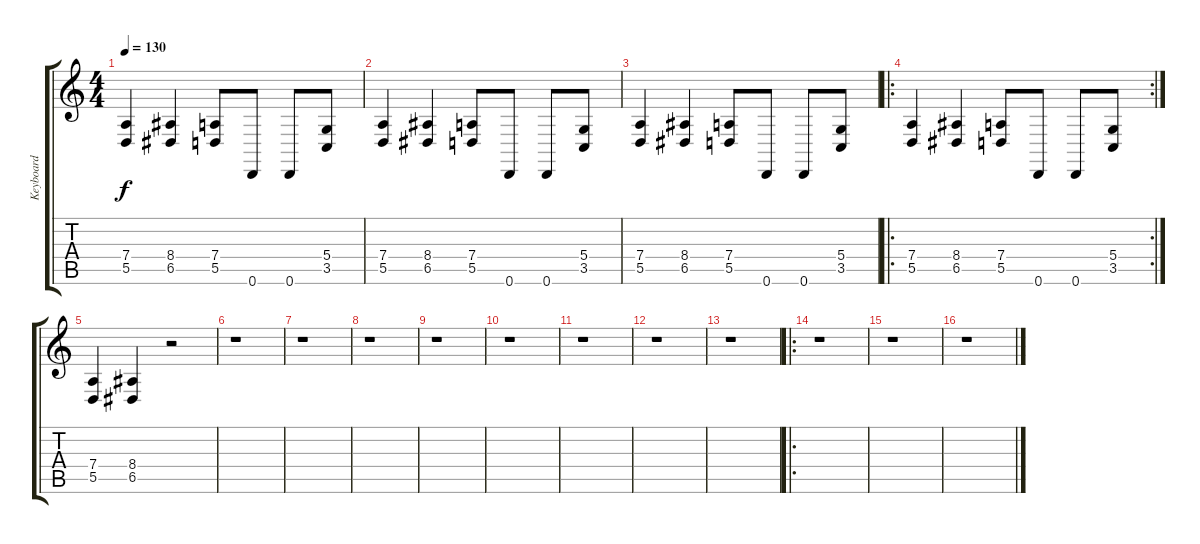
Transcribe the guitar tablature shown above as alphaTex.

\track ("Keyboard" "Keyboard") {instrument electricpiano1}
\staff {score tabs}
\tuning (E4 B3 G3 D3 A2 D2) {hide}
\ts (4 4)
\tempo 130
\clef g2
\ks c
(7.4 5.5).4{dy f instrument electricpiano1} (8.4 6.5).4 (7.4 5.5).8 0.6.8 0.6.8 (5.4 3.5).8 |
(7.4 5.5).4 (8.4 6.5).4 (7.4 5.5).8 0.6.8 0.6.8 (5.4 3.5).8 |
(7.4 5.5).4 (8.4 6.5).4 (7.4 5.5).8 0.6.8 0.6.8 (5.4 3.5).8 |
\ro
\rc 2
(7.4 5.5).4 (8.4 6.5).4 (7.4 5.5).8 0.6.8 0.6.8 (5.4 3.5).8 |
(7.4 5.5).4 (8.4 6.5).4 r.2 |
r.1 |
r.1 |
r.1 |
r.1 |
r.1 |
r.1 |
r.1 |
r.1 |
\ro
r.1 |
r.1 |
r.1
